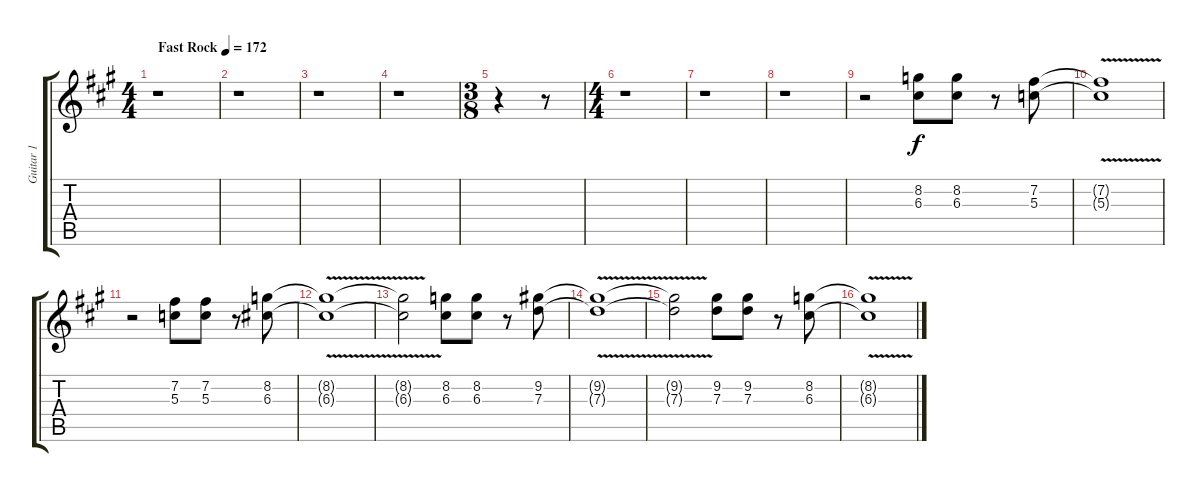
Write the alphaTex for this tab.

\track ("Guitar 1" "Guitar 1") {instrument distortionguitar}
\staff {score tabs}
\tuning (E4 B3 G3 D3 A2 E2) {hide}
\ts (4 4)
\tempo (172 "Fast Rock")
\clef g2
\ks a
r.1{dy f instrument distortionguitar} |
r.1 |
r.1 |
r.1 |
\ts (3 8)
r.4 r.8 |
\ts (4 4)
r.1 |
r.1 |
r.1 |
r.2 (8.2 6.3).8 (8.2 6.3).8 r.8 (7.2 5.3).8 |
(7.2{v t} 5.3{v t}).1 |
r.2 (7.2 5.3).8 (7.2 5.3).8 r.8 (8.2 6.3).8 |
(8.2{v t} 6.3{v t}).1 |
(8.2{t} 6.3{t}).2 (8.2 6.3).8 (8.2 6.3).8 r.8 (9.2 7.3).8 |
(9.2{v t} 7.3{v t}).1 |
(9.2{t} 7.3{t}).2 (9.2 7.3).8 (9.2 7.3).8 r.8 (8.2 6.3).8 |
(8.2{v t} 6.3{v t}).1
